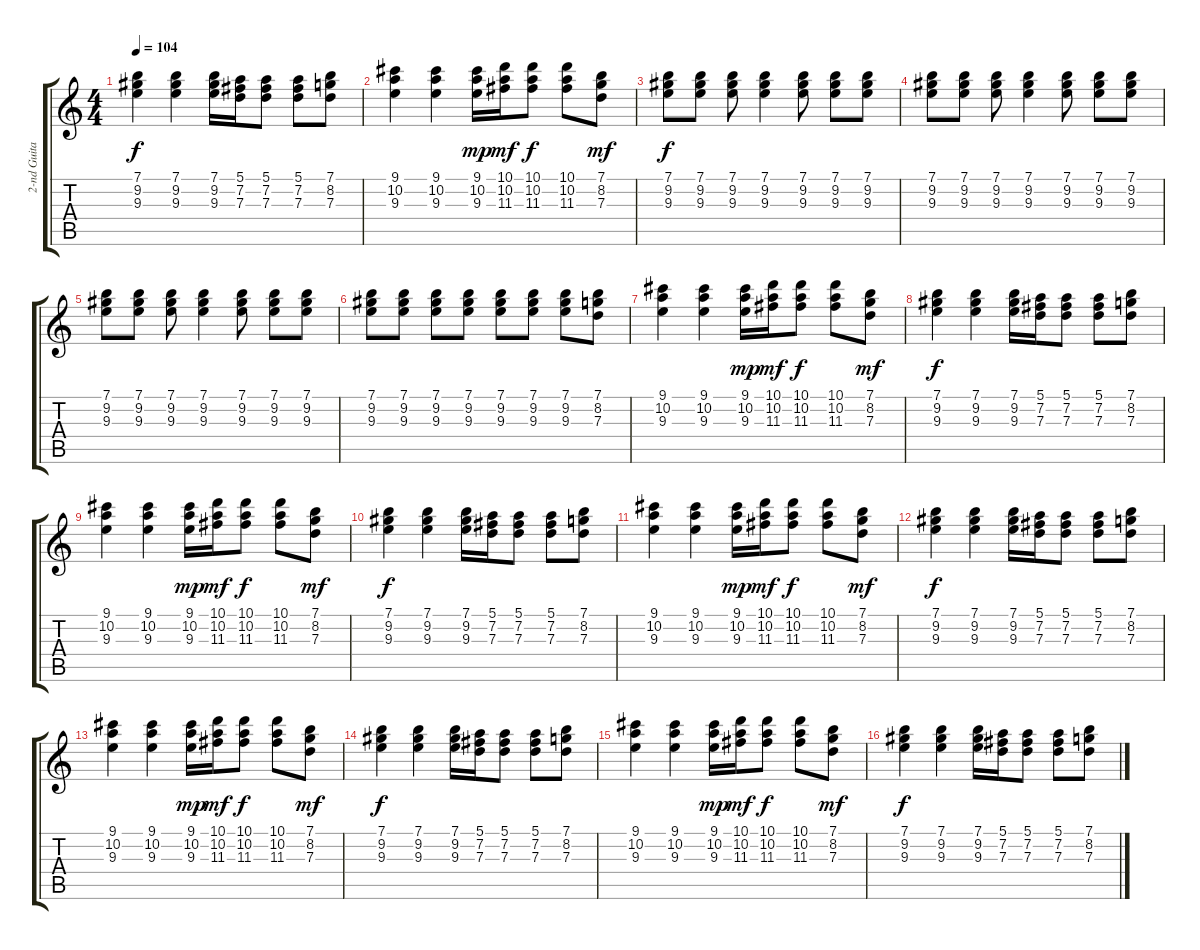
\track ("2-nd Guitar" "2-nd Guita") {instrument distortionguitar}
\staff {score tabs}
\tuning (E4 B3 G3 D3 A2 E2) {hide}
\ts (4 4)
\tempo 104
\clef g2
\ks c
(7.1 9.2 9.3).4{dy f} (7.1 9.2 9.3).4 (7.1 9.2 9.3).16 (5.1 7.2 7.3).16 (5.1 7.2 7.3).8 (5.1 7.2 7.3).8 (7.1 8.2 7.3).8 |
(9.1 10.2 9.3).4 (9.1 10.2 9.3).4 (9.1 10.2 9.3).16{dy mp} (10.1 10.2 11.3).16{dy mf} (10.1 10.2 11.3).8{dy f} (10.1 10.2 11.3).8 (7.1 8.2 7.3).8{dy mf} |
(7.1 9.2 9.3).8{dy f} (7.1 9.2 9.3).8 (7.1 9.2 9.3).8 (7.1 9.2 9.3).4 (7.1 9.2 9.3).8 (7.1 9.2 9.3).8 (7.1 9.2 9.3).8 |
(7.1 9.2 9.3).8 (7.1 9.2 9.3).8 (7.1 9.2 9.3).8 (7.1 9.2 9.3).4 (7.1 9.2 9.3).8 (7.1 9.2 9.3).8 (7.1 9.2 9.3).8 |
(7.1 9.2 9.3).8 (7.1 9.2 9.3).8 (7.1 9.2 9.3).8 (7.1 9.2 9.3).4 (7.1 9.2 9.3).8 (7.1 9.2 9.3).8 (7.1 9.2 9.3).8 |
(7.1 9.2 9.3).8 (7.1 9.2 9.3).8 (7.1 9.2 9.3).8 (7.1 9.2 9.3).8 (7.1 9.2 9.3).8 (7.1 9.2 9.3).8 (7.1 9.2 9.3).8 (7.1 8.2 7.3).8 |
(9.1 10.2 9.3).4 (9.1 10.2 9.3).4 (9.1 10.2 9.3).16{dy mp} (10.1 10.2 11.3).16{dy mf} (10.1 10.2 11.3).8{dy f} (10.1 10.2 11.3).8 (7.1 8.2 7.3).8{dy mf} |
(7.1 9.2 9.3).4{dy f} (7.1 9.2 9.3).4 (7.1 9.2 9.3).16 (5.1 7.2 7.3).16 (5.1 7.2 7.3).8 (5.1 7.2 7.3).8 (7.1 8.2 7.3).8 |
(9.1 10.2 9.3).4 (9.1 10.2 9.3).4 (9.1 10.2 9.3).16{dy mp} (10.1 10.2 11.3).16{dy mf} (10.1 10.2 11.3).8{dy f} (10.1 10.2 11.3).8 (7.1 8.2 7.3).8{dy mf} |
(7.1 9.2 9.3).4{dy f} (7.1 9.2 9.3).4 (7.1 9.2 9.3).16 (5.1 7.2 7.3).16 (5.1 7.2 7.3).8 (5.1 7.2 7.3).8 (7.1 8.2 7.3).8 |
(9.1 10.2 9.3).4 (9.1 10.2 9.3).4 (9.1 10.2 9.3).16{dy mp} (10.1 10.2 11.3).16{dy mf} (10.1 10.2 11.3).8{dy f} (10.1 10.2 11.3).8 (7.1 8.2 7.3).8{dy mf} |
(7.1 9.2 9.3).4{dy f} (7.1 9.2 9.3).4 (7.1 9.2 9.3).16 (5.1 7.2 7.3).16 (5.1 7.2 7.3).8 (5.1 7.2 7.3).8 (7.1 8.2 7.3).8 |
(9.1 10.2 9.3).4 (9.1 10.2 9.3).4 (9.1 10.2 9.3).16{dy mp} (10.1 10.2 11.3).16{dy mf} (10.1 10.2 11.3).8{dy f} (10.1 10.2 11.3).8 (7.1 8.2 7.3).8{dy mf} |
(7.1 9.2 9.3).4{dy f} (7.1 9.2 9.3).4 (7.1 9.2 9.3).16 (5.1 7.2 7.3).16 (5.1 7.2 7.3).8 (5.1 7.2 7.3).8 (7.1 8.2 7.3).8 |
(9.1 10.2 9.3).4 (9.1 10.2 9.3).4 (9.1 10.2 9.3).16{dy mp} (10.1 10.2 11.3).16{dy mf} (10.1 10.2 11.3).8{dy f} (10.1 10.2 11.3).8 (7.1 8.2 7.3).8{dy mf} |
(7.1 9.2 9.3).4{dy f volume 6} (7.1 9.2 9.3).4 (7.1 9.2 9.3).16 (5.1 7.2 7.3).16 (5.1 7.2 7.3).8 (5.1 7.2 7.3).8 (7.1 8.2 7.3).8
